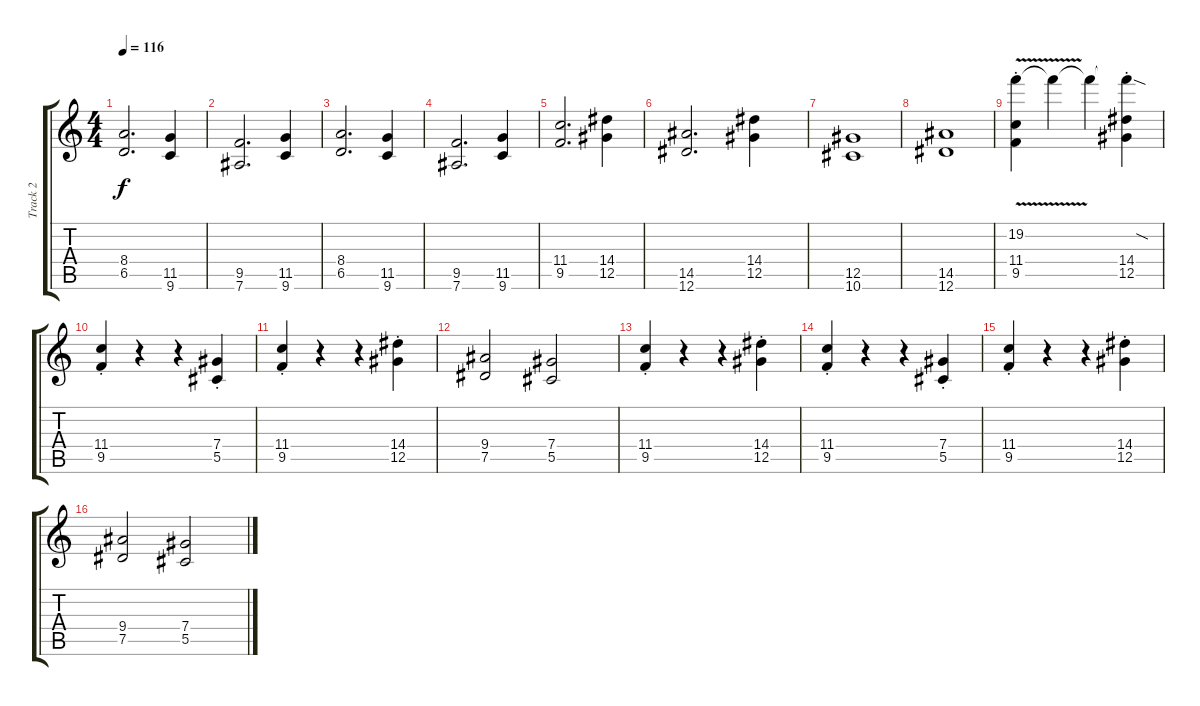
\track ("Track 2" "Track 2") {instrument distortionguitar}
\staff {score tabs}
\tuning (Eb4 Bb3 Gb3 Db3 Ab2 Eb2) {hide}
\ts (4 4)
\tempo 116
\clef g2
\ks c
(8.4 6.5).2{d dy f} (11.5 9.6).4 |
(9.5 7.6).2{d} (11.5 9.6).4 |
(8.4 6.5).2{d} (11.5 9.6).4 |
(9.5 7.6).2{d} (11.5 9.6).4 |
(11.4 9.5).2{d} (14.4 12.5).4 |
(14.5 12.6).2{d} (14.4 12.5).4 |
(12.5 10.6).1 |
(14.5 12.6).1 |
(19.2{v} 11.4{st} 9.5{st}).4 19.2{t}.4 19.2{t}.4 (19.2{sod t} 14.4{st} 12.5{st}).4 |
(11.4{st} 9.5{st}).4 r.4 r.4 (7.4{st} 5.5{st}).4 |
(11.4{st} 9.5{st}).4 r.4 r.4 (14.4{st} 12.5{st}).4 |
(9.4 7.5).2 (7.4 5.5).2 |
(11.4{st} 9.5{st}).4 r.4 r.4 (14.4{st} 12.5{st}).4 |
(11.4{st} 9.5{st}).4 r.4 r.4 (7.4{st} 5.5{st}).4 |
(11.4{st} 9.5{st}).4 r.4 r.4 (14.4{st} 12.5{st}).4 |
(9.4 7.5).2 (7.4 5.5).2
